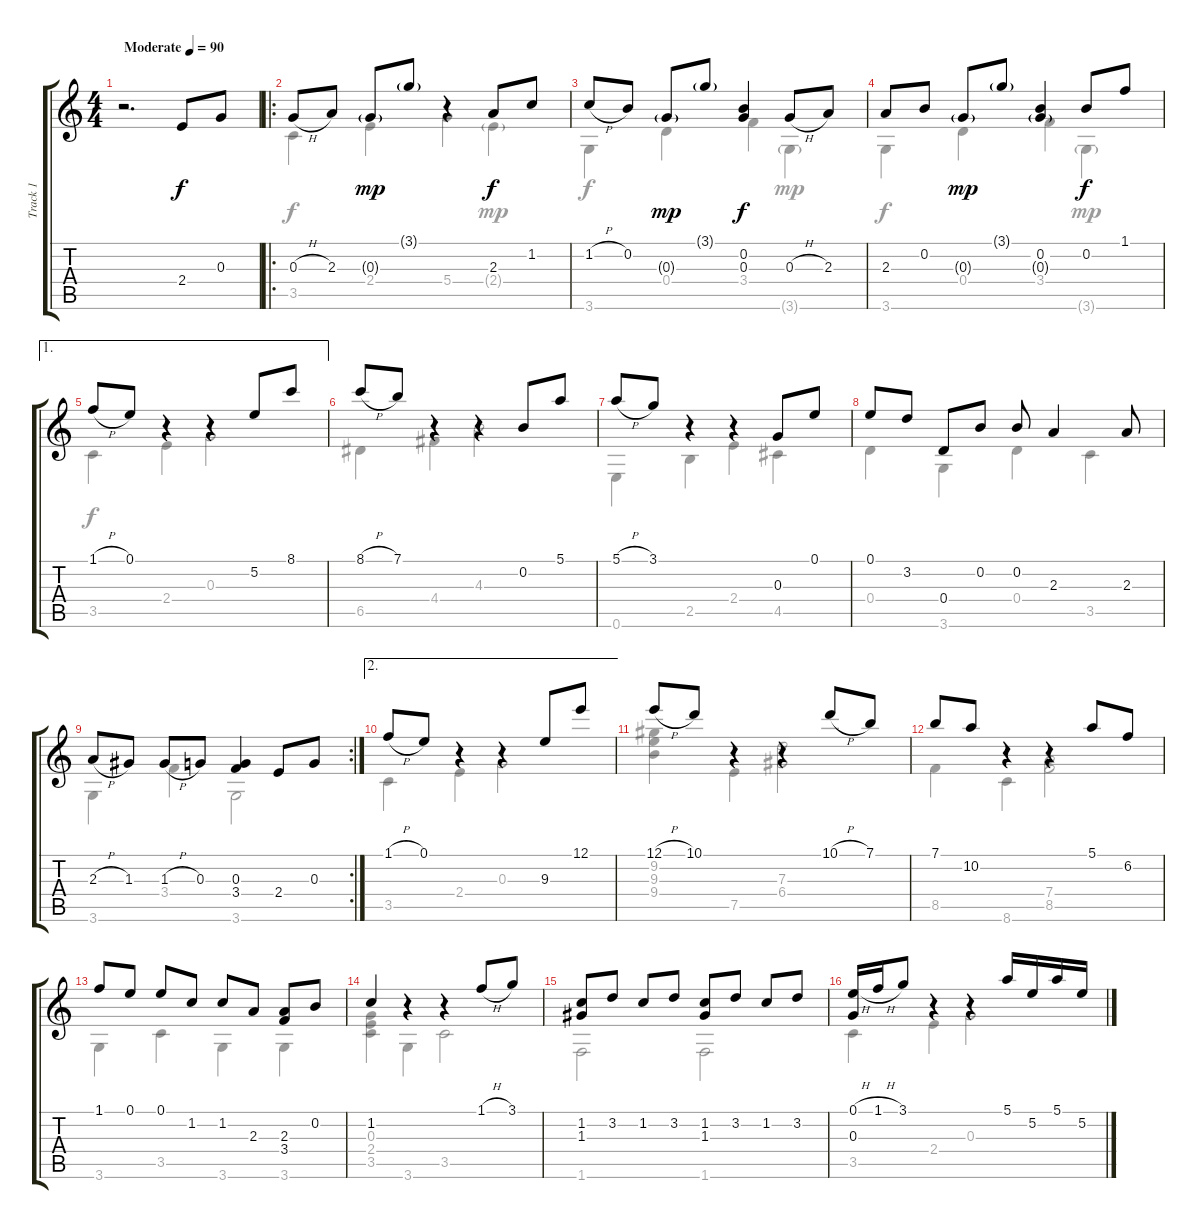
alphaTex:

\track ("Track 1" "Track 1") {instrument acousticguitarsteel}
\staff {score tabs}
\tuning (E4 B3 G3 D3 A2 E2) {hide}
\voice
\ts (4 4)
\tempo (90 "Moderate")
\clef g2
\ks c
r.2{d dy f instrument acousticguitarsteel} 2.4.8 0.3.8 |
\ro
0.3{h}.8 2.3.8 0.3{g}.8{dy mp} 3.1{g}.8 r.4 2.3.8{dy f} 1.2.8 |
1.2{h}.8 0.2.8 0.3{g}.8{dy mp} 3.1{g}.8 (0.2 0.3).4{dy f} 0.3{h}.8 2.3.8 |
2.3.8 0.2.8 0.3{g}.8{dy mp} 3.1{g}.8 (0.2 0.3{g}).4 0.2.8{dy f} 1.1.8 |
\ae 1
1.1{h}.8 0.1.8 r.4 r.4 5.2.8 8.1.8 |
8.1{h}.8 7.1.8 r.4 r.4 0.2.8 5.1.8 |
5.1{h}.8 3.1.8 r.4 r.4 0.3.8 0.1.8 |
0.1.8 3.2.8 0.4.8 0.2.8 0.2.8 2.3.4 2.3.8 |
\rc 2
2.3{h}.8 1.3.8 1.3{h}.8 0.3.8 (0.3 3.4).4 2.4.8 0.3.8 |
\ae 2
1.1{h}.8 0.1.8 r.4 r.4 9.3.8 12.1.8 |
12.1{h}.8 10.1.8 r.4 r.4 10.1{h}.8 7.1.8 |
7.1.8 10.2.8 r.4 r.4 5.1.8 6.2.8 |
1.1.8 0.1.8 0.1.8 1.2.8 1.2.8 2.3.8 (2.3 3.4).8 0.2.8 |
1.2.4 r.4 r.4 1.1{h}.8 3.1.8 |
(1.2 1.3).8 3.2.8 1.2.8 3.2.8 (1.2 1.3).8 3.2.8 1.2.8 3.2.8 |
(0.1{h} 0.3).16 1.1{h}.16 3.1.8 r.4 r.4 5.1.16 5.2.16 5.1.16 5.2.16
\voice
\clef g2
\ottava regular
\simile none
\ks c
|
3.5.4 2.4.4 5.4.4 2.4{g}.4{dy mp} |
3.6.4{dy f} 0.4.4 3.4.4 3.6{g}.4{dy mp} |
3.6.4{dy f} 0.4.4 3.4.4 3.6{g}.4{dy mp} |
3.5.4{dy f} 2.4.4 0.3.2 |
6.5.4 4.4.4 4.3.2 |
0.6.4 2.5.4 2.4.4 4.5.4 |
0.4.4 3.6.4 0.4.4 3.5.4 |
3.6.4 3.4.4 3.6.2 |
3.5.4 2.4.4 0.3.2 |
(9.2 9.3 9.4).4 7.5.4 (7.3 6.4).2 |
8.5.4 8.6.4 (7.4 8.5).2 |
3.6.4 3.5.4 3.6.4 3.6.4 |
(0.3 2.4 3.5).4 3.6.4 3.5.2 |
1.6.2 1.6.2 |
3.5.4 2.4.4 0.3.2
